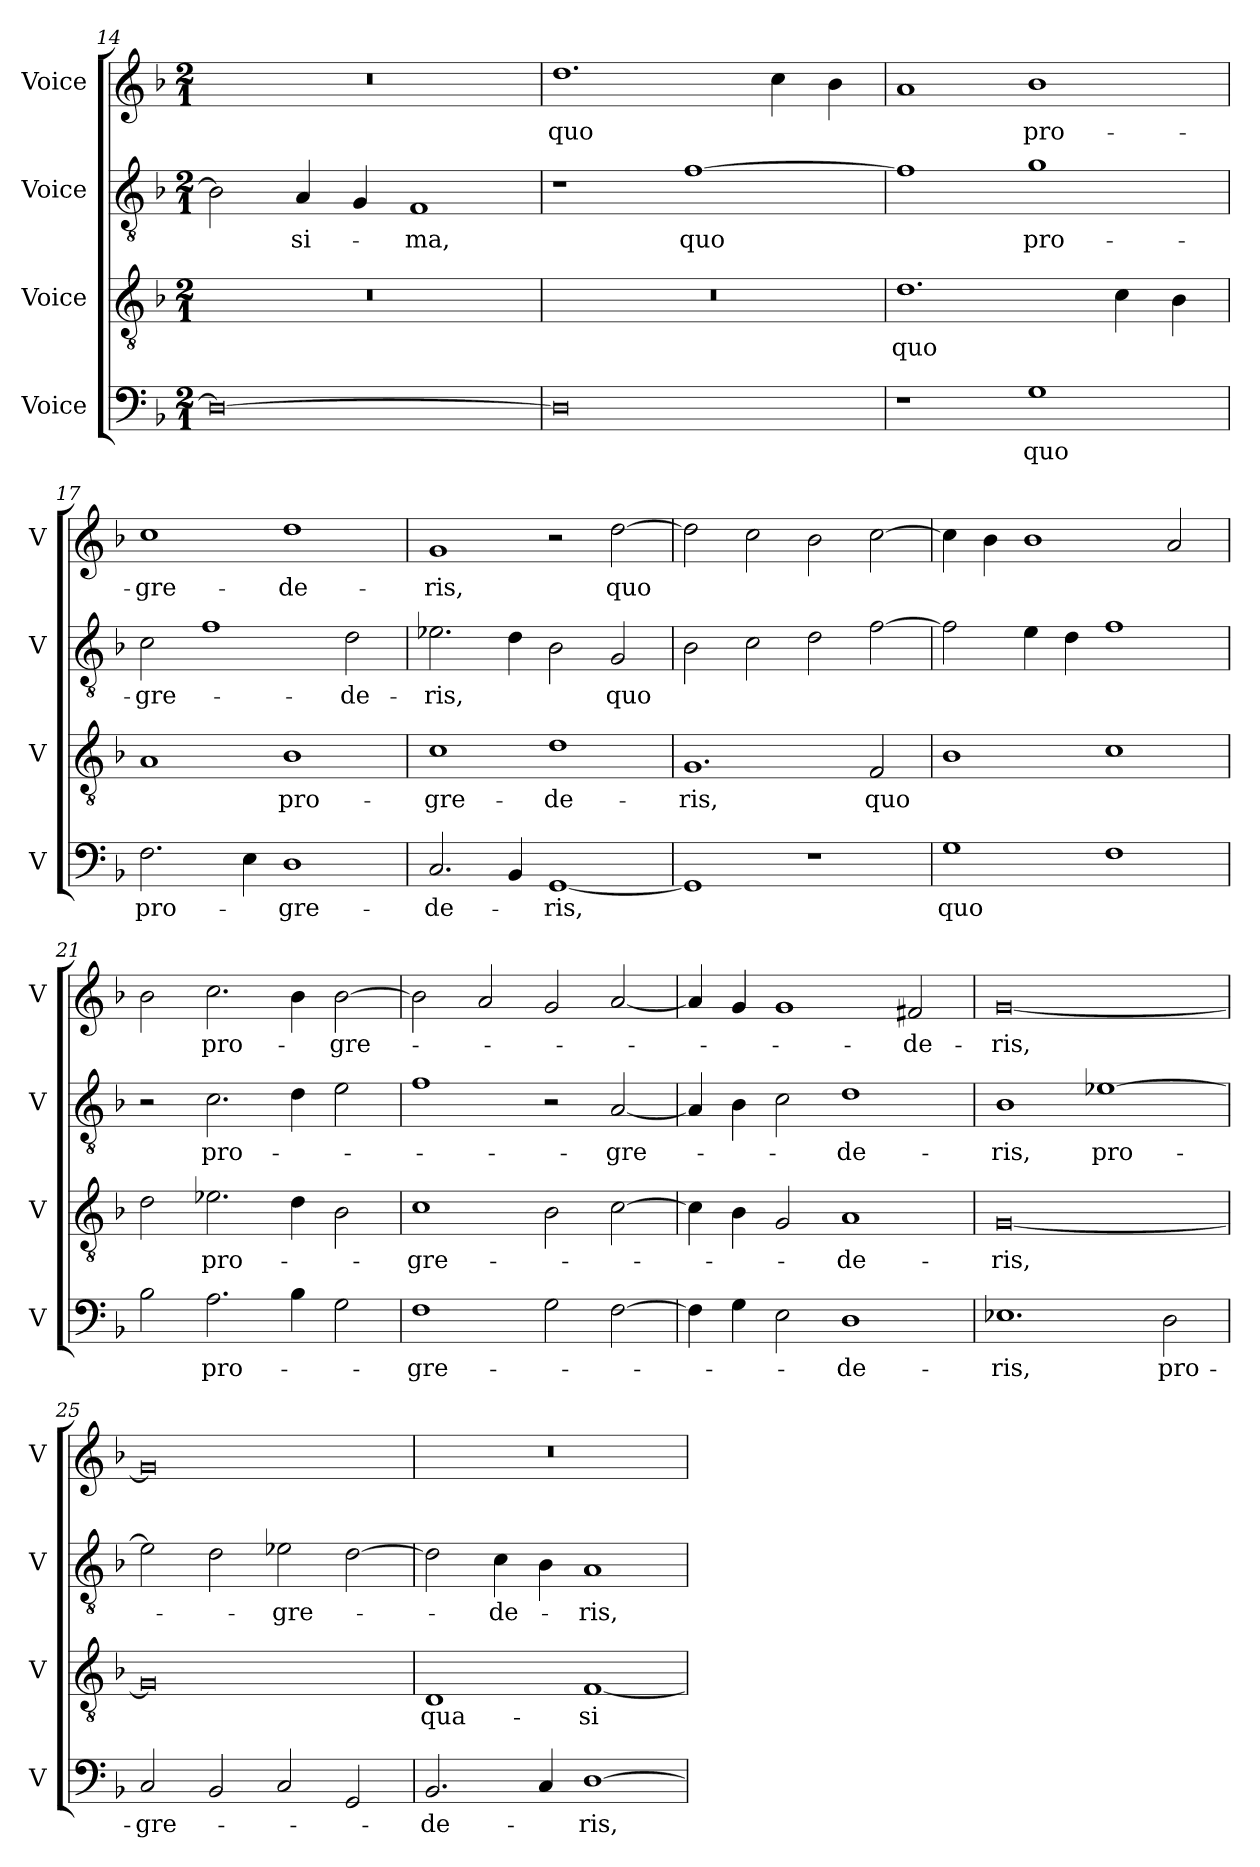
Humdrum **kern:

**kern	**text	**kern	**text	**kern	**text	**kern	**text
*part4	*part4	*part3	*part3	*part2	*part2	*part1	*part1
*staff4	*staff4	*staff3	*staff3	*staff2	*staff2	*staff1	*staff1
*I"Voice	*	*I"Voice	*	*I"Voice	*	*I"Voice	*
*I'V	*	*I'V	*	*I'V	*	*I'V	*
*clefF4	*	*clefGv2	*	*clefGv2	*	*clefG2	*
*k[b-]	*	*k[b-]	*	*k[b-]	*	*k[b-]	*
*M2/1	*	*M2/1	*	*M2/1	*	*M2/1	*
=14	=14	=14	=14	=14	=14	=14	=14
0D_	.	0r	.	2B-\]	.	0r	.
!	!	!	!	!	!LO:LY:b	!	!
.	.	.	.	4A/	-si-	.	.
.	.	.	.	4G/	.	.	.
!	!	!	!	!	!LO:LY:b	!	!
.	.	.	.	1F	-ma,	.	.
!!LO:PB:g=z
=15	=15	=15	=15	=15	=15	=15	=15
!	!	!	!	!	!	!	!LO:LY:b
0D]	.	0r	.	1r	.	1.dd	quo
!	!	!	!	!	!LO:LY:b	!	!
.	.	.	.	[1f	quo	.	.
.	.	.	.	.	.	4cc\	.
.	.	.	.	.	.	4b-\	.
=16	=16	=16	=16	=16	=16	=16	=16
!	!	!	!LO:LY:b	!	!	!	!
1r	.	1.d	quo	1f]	.	1a	.
!	!LO:LY:b	!	!	!	!LO:LY:b	!	!LO:LY:b
1G	quo	.	.	1g	pro-	1b-	pro-
.	.	4c\	.	.	.	.	.
.	.	4B-\	.	.	.	.	.
=17	=17	=17	=17	=17	=17	=17	=17
!	!LO:LY:b	!	!	!	!LO:LY:b	!	!LO:LY:b
2.F\	pro-	1A	.	2c\	-gre-	1cc	-gre-
.	.	.	.	1f	.	.	.
4E\	.	.	.	.	.	.	.
!	!LO:LY:b	!	!LO:LY:b	!	!	!	!LO:LY:b
1D	-gre-	1B-	pro-	.	.	1dd	-de-
!	!	!	!	!	!LO:LY:b	!	!
.	.	.	.	2d\	-de-	.	.
=18	=18	=18	=18	=18	=18	=18	=18
!	!LO:LY:b	!	!LO:LY:b	!	!LO:LY:b	!	!LO:LY:b
2.C/	-de-	1c	-gre-	2.e-X\	-ris,	1g	-ris,
4BB-/	.	.	.	4d\	.	.	.
!	!LO:LY:b	!	!LO:LY:b	!	!	!	!
[1GG	-ris,	1d	-de-	2B-\	.	2r	.
!	!	!	!	!	!LO:LY:b	!	!LO:LY:b
.	.	.	.	2G/	quo	[2dd\	quo
!!LO:LB:g=z
=19	=19	=19	=19	=19	=19	=19	=19
!	!	!	!LO:LY:b	!	!	!	!
1GG]	.	1.G	-ris,	2B-\	.	2dd\]	.
.	.	.	.	2c\	.	2cc\	.
1r	.	.	.	2d\	.	2b-\	.
!	!	!	!LO:LY:b	!	!	!	!
.	.	2F/	quo	[2f\	.	[2cc\	.
=20	=20	=20	=20	=20	=20	=20	=20
!	!LO:LY:b	!	!	!	!	!	!
1G	quo	1B-	.	2f\]	.	4cc\]	.
.	.	.	.	.	.	4b-\	.
.	.	.	.	4e\	.	1b-	.
.	.	.	.	4d\	.	.	.
1F	.	1c	.	1f	.	.	.
.	.	.	.	.	.	2a/	.
=21	=21	=21	=21	=21	=21	=21	=21
2B-\	.	2d\	.	2r	.	2b-\	.
!	!LO:LY:b	!	!LO:LY:b	!	!LO:LY:b	!	!LO:LY:b
2.A\	pro-	2.e-X\	pro-	2.c\	pro-	2.cc\	pro-
4B-\	.	4d\	.	4d\	.	4b-\	.
!	!	!	!	!	!	!	!LO:LY:b
2G\	.	2B-\	.	2e\	.	[2b-\	-gre-
=22	=22	=22	=22	=22	=22	=22	=22
!	!LO:LY:b	!	!LO:LY:b	!	!	!	!
1F	-gre-	1c	-gre-	1f	.	2b-\]	.
.	.	.	.	.	.	2a/	.
2G\	.	2B-\	.	2r	.	2g/	.
!	!	!	!	!	!LO:LY:b	!	!
[2F\	.	[2c\	.	[2A/	-gre-	[2a/	.
!!LO:LB:g=z
=23	=23	=23	=23	=23	=23	=23	=23
4F\]	.	4c\]	.	4A/]	.	4a/]	.
4G\	.	4B-\	.	4B-\	.	4g/	.
2E\	.	2G/	.	2c\	.	1g	.
!	!LO:LY:b	!	!LO:LY:b	!	!LO:LY:b	!	!
1D	-de-	1A	-de-	1d	-de-	.	.
!	!	!	!	!	!	!	!LO:LY:b
.	.	.	.	.	.	2f#X/	-de-
=24	=24	=24	=24	=24	=24	=24	=24
!	!LO:LY:b	!	!LO:LY:b	!	!LO:LY:b	!	!LO:LY:b
1.E-X	-ris,	[0G	-ris,	1B-	-ris,	[0g	-ris,
!	!	!	!	!	!LO:LY:b	!	!
.	.	.	.	[1e-X	pro-	.	.
!	!LO:LY:b	!	!	!	!	!	!
2D\	pro-	.	.	.	.	.	.
=25	=25	=25	=25	=25	=25	=25	=25
!	!LO:LY:b	!	!	!	!	!	!
2C/	-gre-	0G]	.	2e-\]	.	0g]	.
2BB-/	.	.	.	2d\	.	.	.
!	!	!	!	!	!LO:LY:b	!	!
2C/	.	.	.	2e-X\	-gre-	.	.
2GG/	.	.	.	[2d\	.	.	.
=26	=26	=26	=26	=26	=26	=26	=26
!	!LO:LY:b	!	!LO:LY:b	!	!	!	!
2.BB-/	-de-	1D	qua-	2d\]	.	0r	.
!	!	!	!	!	!LO:LY:b	!	!
.	.	.	.	4c\	-de-	.	.
4C/	.	.	.	4B-\	.	.	.
!	!LO:LY:b	!	!LO:LY:b	!	!LO:LY:b	!	!
[1D	-ris,	[1F	-si	1A	-ris,	.	.
=	=	=	=	=	=	=	=
*-	*-	*-	*-	*-	*-	*-	*-
